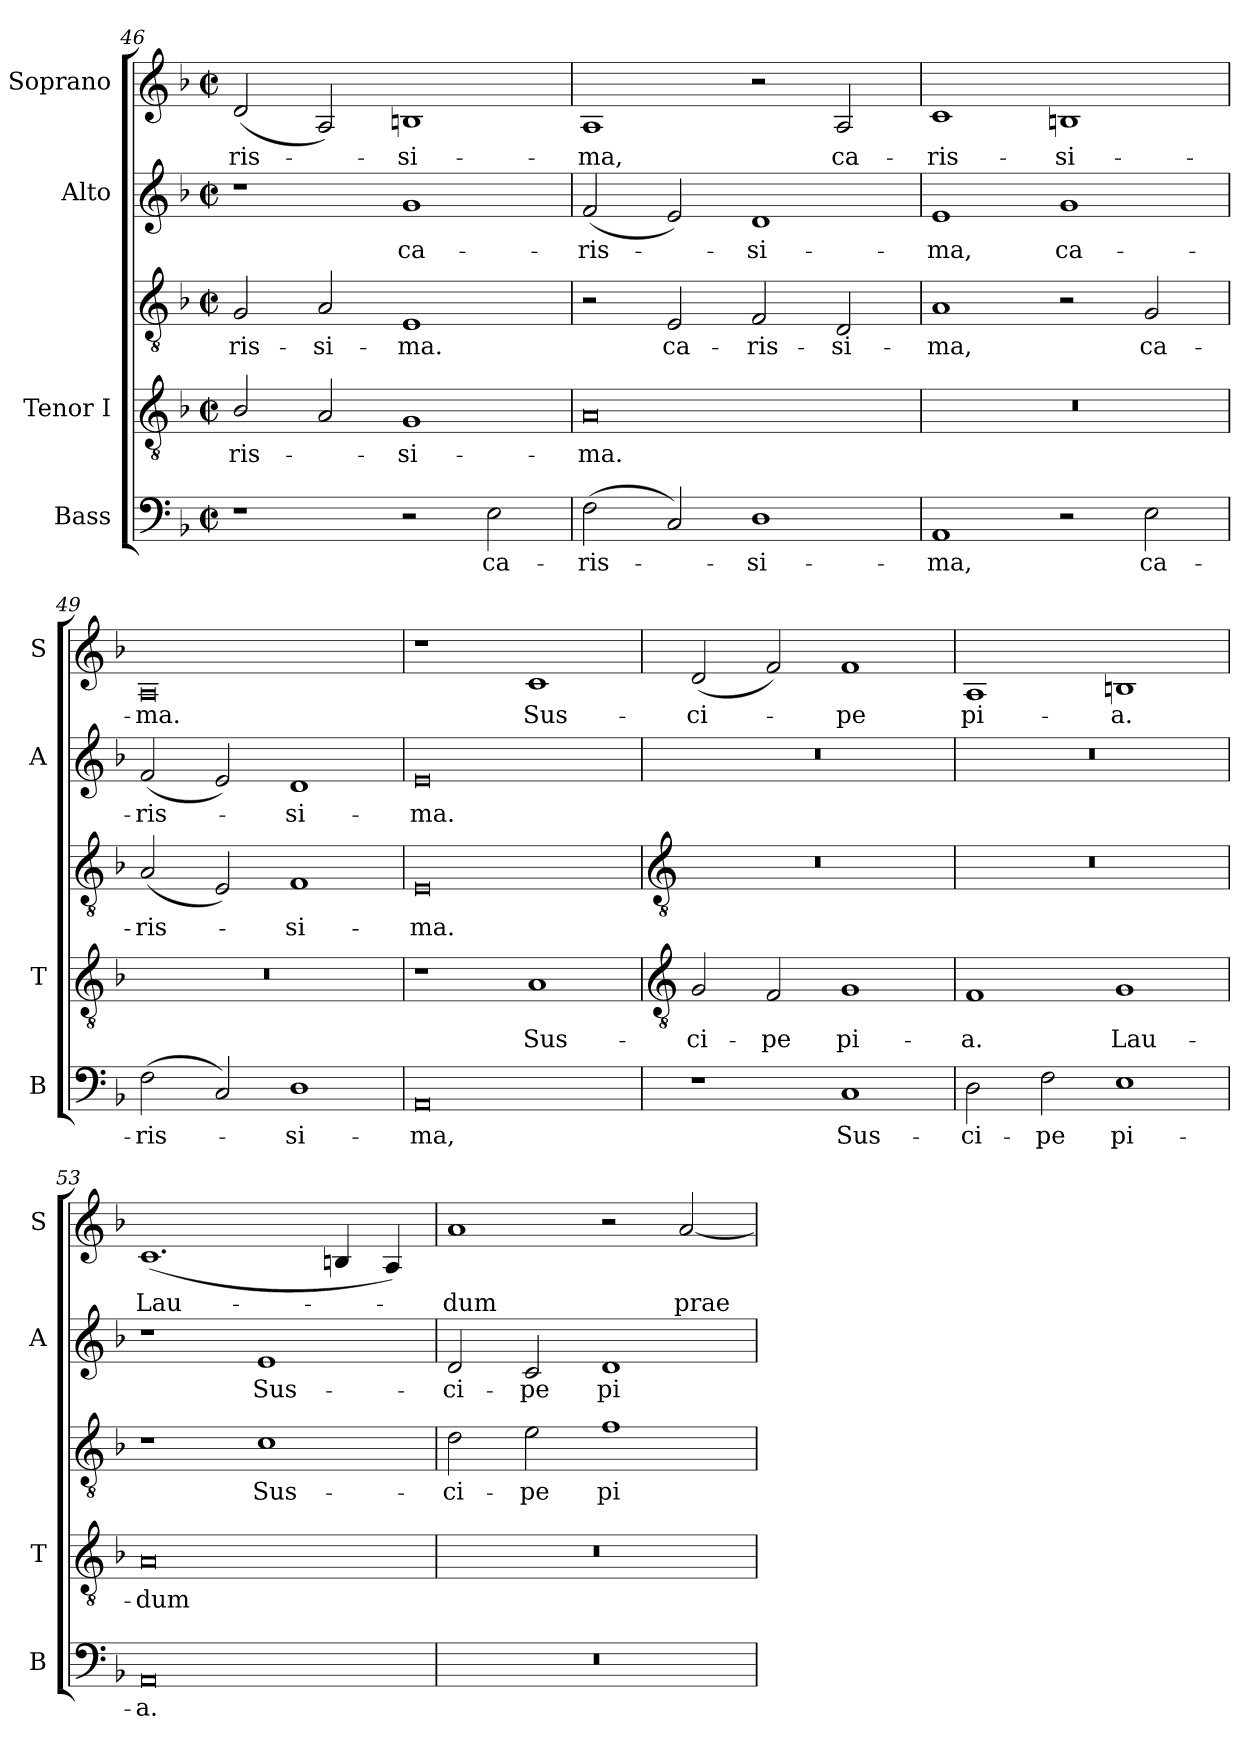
**kern	**text	**kern	**text	**kern	**text	**kern	**text	**kern	**text
*part4	*part4	*part3	*part3	*part3	*part3	*part2	*part2	*part1	*part1
*staff5	*staff5	*staff4	*staff4	*staff3	*staff3	*staff2	*staff2	*staff1	*staff1
*I"Bass	*	*I"Tenor I	*	*	*	*I"Alto	*	*I"Soprano	*
*I'B	*	*I'T	*	*	*	*I'A	*	*I'S	*
*clefF4	*	*clefGv2	*	*clefGv2	*	*clefG2	*	*clefG2	*
*k[b-]	*	*k[b-]	*	*k[b-]	*	*k[b-]	*	*k[b-]	*
*F:	*	*F:	*	*F:	*	*F:	*	*F:	*
*M4/2	*	*M4/2	*	*M4/2	*	*M4/2	*	*M4/2	*
*met(c|)	*	*met(c|)	*	*met(c|)	*	*met(c|)	*	*met(c|)	*
=46	=46	=46	=46	=46	=46	=46	=46	=46	=46
!	!	!	!LO:LY:b	!	!LO:LY:b	!	!	!	!LO:LY:b
1r	.	2B-/	ris-	2G	-ris-	1r	.	(<2d	-ris-
!	!	!	!	!	!LO:LY:b	!	!	!	!
.	.	2A	.	2A	-si-	.	.	2A)	.
!	!	!	!LO:LY:b	!	!LO:LY:b	!	!LO:LY:b	!	!LO:LY:b
2r	.	1G	si-	1E	-ma.	1g	ca-	1Bn	si-
!	!LO:LY:b	!	!	!	!	!	!	!	!
2E	ca-	.	.	.	.	.	.	.	.
=47	=47	=47	=47	=47	=47	=47	=47	=47	=47
!	!LO:LY:b	!	!LO:LY:b	!	!	!	!LO:LY:b	!	!LO:LY:b
(<2F	-ris-	0A	-ma.	2r	.	(<2f	-ris-	1A	-ma,
!	!	!	!	!	!LO:LY:b	!	!	!	!
2C)	.	.	.	2E	-ca-	2e)	.	.	.
!	!LO:LY:b	!	!	!	!LO:LY:b	!	!LO:LY:b	!	!
1D	si-	.	.	2F	-ris-	1d	si-	2r	.
!	!	!	!	!	!LO:LY:b	!	!	!	!LO:LY:b
.	.	.	.	2D	-si-	.	.	2A	ca-
=48	=48	=48	=48	=48	=48	=48	=48	=48	=48
!	!LO:LY:b	!	!	!	!LO:LY:b	!	!LO:LY:b	!	!LO:LY:b
1AA	-ma,	0r	.	1A	ma,	1e	-ma,	1c	-ris-
!	!	!	!	!	!	!	!LO:LY:b	!	!LO:LY:b
2r	.	.	.	2r	.	1g	ca-	1Bn	-si-
!	!LO:LY:b	!	!	!	!LO:LY:b	!	!	!	!
2E	ca-	.	.	2G	ca-	.	.	.	.
=49	=49	=49	=49	=49	=49	=49	=49	=49	=49
!	!LO:LY:b	!	!	!	!LO:LY:b	!	!LO:LY:b	!	!LO:LY:b
(<2F	-ris-	0r	.	(<2A	-ris-	(<2f	-ris-	0A	-ma.
2C)	.	.	.	2E)	.	2e)	.	.	.
!	!LO:LY:b	!	!	!	!LO:LY:b	!	!LO:LY:b	!	!
1D	si-	.	.	1F	si-	1d	si-	.	.
=50	=50	=50	=50	=50	=50	=50	=50	=50	=50
!	!LO:LY:b	!	!	!	!LO:LY:b	!	!LO:LY:b	!	!
0AA	-ma,	1r	.	0E	-ma.	0e	-ma.	1r	.
!	!	!	!LO:LY:b	!	!	!	!	!	!LO:LY:b
.	.	1A	Sus-	.	.	.	.	1c	Sus-
!!LO:LB:g=z
=51	=51	=51	=51	=51	=51	=51	=51	=51	=51
*	*	*clefGv2	*	*clefGv2	*	*	*	*	*
!	!	!	!LO:LY:b	!	!	!	!	!	!LO:LY:b
1r	.	2G	-ci-	0r	.	0r	.	(<2d	-ci-
!	!	!	!LO:LY:b	!	!	!	!	!	!
.	.	2F	-pe	.	.	.	.	2f)	.
!	!LO:LY:b	!	!LO:LY:b	!	!	!	!	!	!LO:LY:b
1C	Sus-	1G	pi-	.	.	.	.	1f	pe
=52	=52	=52	=52	=52	=52	=52	=52	=52	=52
!	!LO:LY:b	!	!LO:LY:b	!	!	!	!	!	!LO:LY:b
2D	-ci-	1F	-a.	0r	.	0r	.	1A	pi-
!	!LO:LY:b	!	!	!	!	!	!	!	!
2F	-pe	.	.	.	.	.	.	.	.
!	!LO:LY:b	!	!LO:LY:b	!	!	!	!	!	!LO:LY:b
1E	pi-	1G	Lau-	.	.	.	.	1Bn	-a.
=53	=53	=53	=53	=53	=53	=53	=53	=53	=53
!	!LO:LY:b	!	!LO:LY:b	!	!	!	!	!	!LO:LY:b
0AA	-a.	0A	-dum	1r	.	1r	.	(<1.c	Lau-
!	!	!	!	!	!LO:LY:b	!	!LO:LY:b	!	!
.	.	.	.	1c	-Sus-	1e	Sus-	.	.
.	.	.	.	.	.	.	.	4Bn	.
.	.	.	.	.	.	.	.	4A)	.
=54	=54	=54	=54	=54	=54	=54	=54	=54	=54
!	!	!	!	!	!LO:LY:b	!	!LO:LY:b	!	!LO:LY:b
0r	.	0r	.	2d	ci-	2d	-ci-	1a	dum
!	!	!	!	!	!LO:LY:b	!	!LO:LY:b	!	!
.	.	.	.	2e	-pe	2c	-pe	.	.
!	!	!	!	!	!LO:LY:b	!	!LO:LY:b	!	!
.	.	.	.	1f	pi-	1d	pi-	2r	.
!	!	!	!	!	!	!	!	!	!LO:LY:b
.	.	.	.	.	.	.	.	[2a	prae-
=	=	=	=	=	=	=	=	=	=
*-	*-	*-	*-	*-	*-	*-	*-	*-	*-
